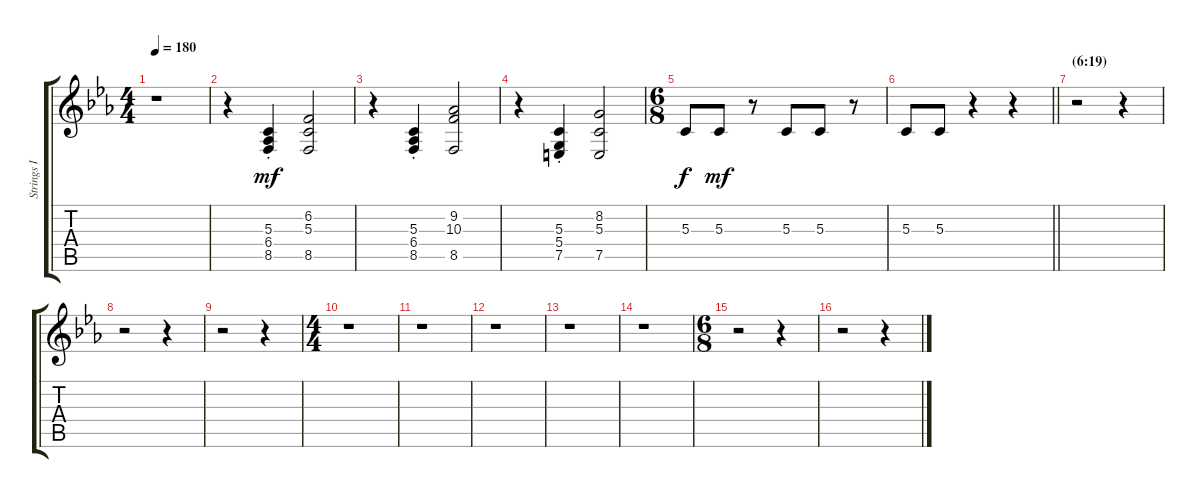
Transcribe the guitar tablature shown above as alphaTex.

\track ("Strings I" "Strings I") {instrument stringensemble1}
\staff {score tabs}
\tuning (E4 B3 G3 D3 A2 E2) {hide}
\ts (4 4)
\tempo 180
\clef g2
\ks cminor
r.1{dy mf} |
r.4 (5.3{st} 6.4{st} 8.5{st}).4 (6.2 5.3 8.5).2 |
r.4 (5.3{st} 6.4{st} 8.5{st}).4 (9.2 10.3 8.5).2 |
r.4 (5.3{st} 5.4{st} 7.5{st}).4 (8.2 5.3 7.5).2 |
\ts (6 8)
5.3.8{dy f} 5.3.8{dy mf} r.8 5.3.8 5.3.8 r.8 |
\barLineRight lightlight
5.3.8 5.3.8 r.4 r.4 |
\section ("" "(6:19)")
r.2 r.4 |
r.2 r.4 |
r.2 r.4 |
\ts (4 4)
r.1 |
r.1 |
r.1 |
r.1 |
r.1 |
\ts (6 8)
r.2 r.4 |
r.2 r.4
